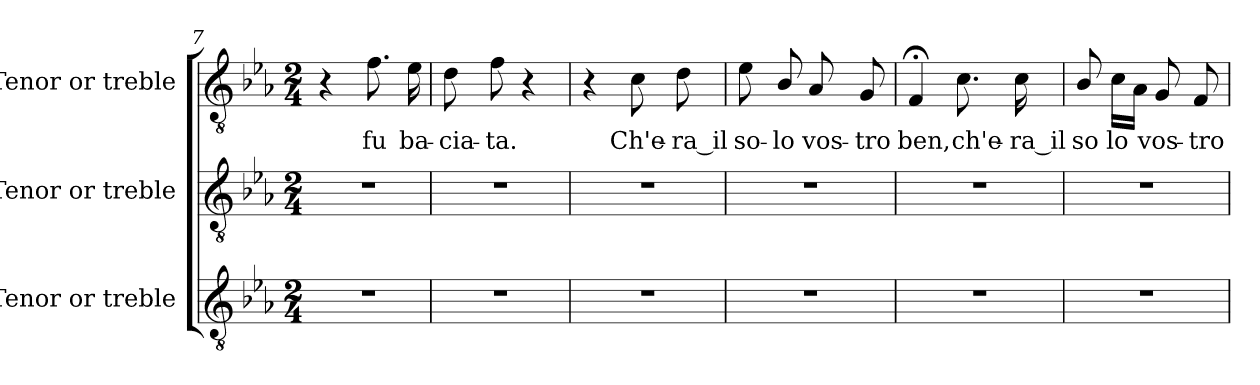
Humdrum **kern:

**kern	**kern	**kern	**text
*part3	*part2	*part1	*part1
*staff3	*staff2	*staff1	*staff1
*I"Tenor or treble	*I"Tenor or treble	*I"Tenor or treble	*
*I'T.	*I'T.	*I'T.	*
!!LO:LB:g=z
*clefGv2	*clefGv2	*clefGv2	*
*ITrd7c12	*ITrd7c12	*ITrd7c12	*
*k[b-e-a-]	*k[b-e-a-]	*k[b-e-a-]	*
*E-:	*E-:	*E-:	*
*M2/4	*M2/4	*M2/4	*
=7	=7	=7	=7
!LO:N:vis=1	!LO:N:vis=1	!	!
2r	2r	4r	.
!	!	!	!LO:LY:b:color=#000000
.	.	8.Fi\	fu
!	!	!	!LO:LY:b:color=#000000
.	.	16E-i\	ba-
=8	=8	=8	=8
!LO:N:vis=1	!LO:N:vis=1	!	!
!	!	!	!LO:LY:b:color=#000000
2r	2r	8Di\	-cia-
!	!	!	!LO:LY:b:color=#000000
.	.	8Fi\	-ta.
.	.	4r	.
=9	=9	=9	=9
!LO:N:vis=1	!LO:N:vis=1	!	!
2r	2r	4r	.
!	!	!	!LO:LY:b:color=#000000
.	.	8Ci\	Ch'e-
!	!	!	!LO:LY:b:color=#000000
.	.	8Di\	-ra_il
=10	=10	=10	=10
!LO:N:vis=1	!LO:N:vis=1	!	!
!	!	!	!LO:LY:b:color=#000000
2r	2r	8E-i\	so-
!	!	!	!LO:LY:b:color=#000000
.	.	8BB-i/	-lo
!	!	!	!LO:LY:b:color=#000000
.	.	8AA-i/	vos-
!	!	!	!LO:LY:b:color=#000000
.	.	8GGi/	-tro
=11	=11	=11	=11
!LO:N:vis=1	!LO:N:vis=1	!	!
!	!	!	!LO:LY:b:color=#000000
2r	2r	4FF;i/	ben,
!	!	!	!LO:LY:b:color=#000000
.	.	8.Ci\	ch'e-
!	!	!	!LO:LY:b:color=#000000
.	.	16Ci\	-ra_il
=12	=12	=12	=12
!LO:N:vis=1	!LO:N:vis=1	!	!
!	!	!	!LO:LY:b:color=#000000
2r	2r	8BB-i/	so
!	!	!	!LO:LY:b:color=#000000
.	.	16Ci\LL	lo
.	.	16AA-i\JJ	.
!	!	!	!LO:LY:b:color=#000000
.	.	8GGi/	vos-
!	!	!	!LO:LY:b:color=#000000
.	.	8FFi/	-tro
=	=	=	=
*-	*-	*-	*-
